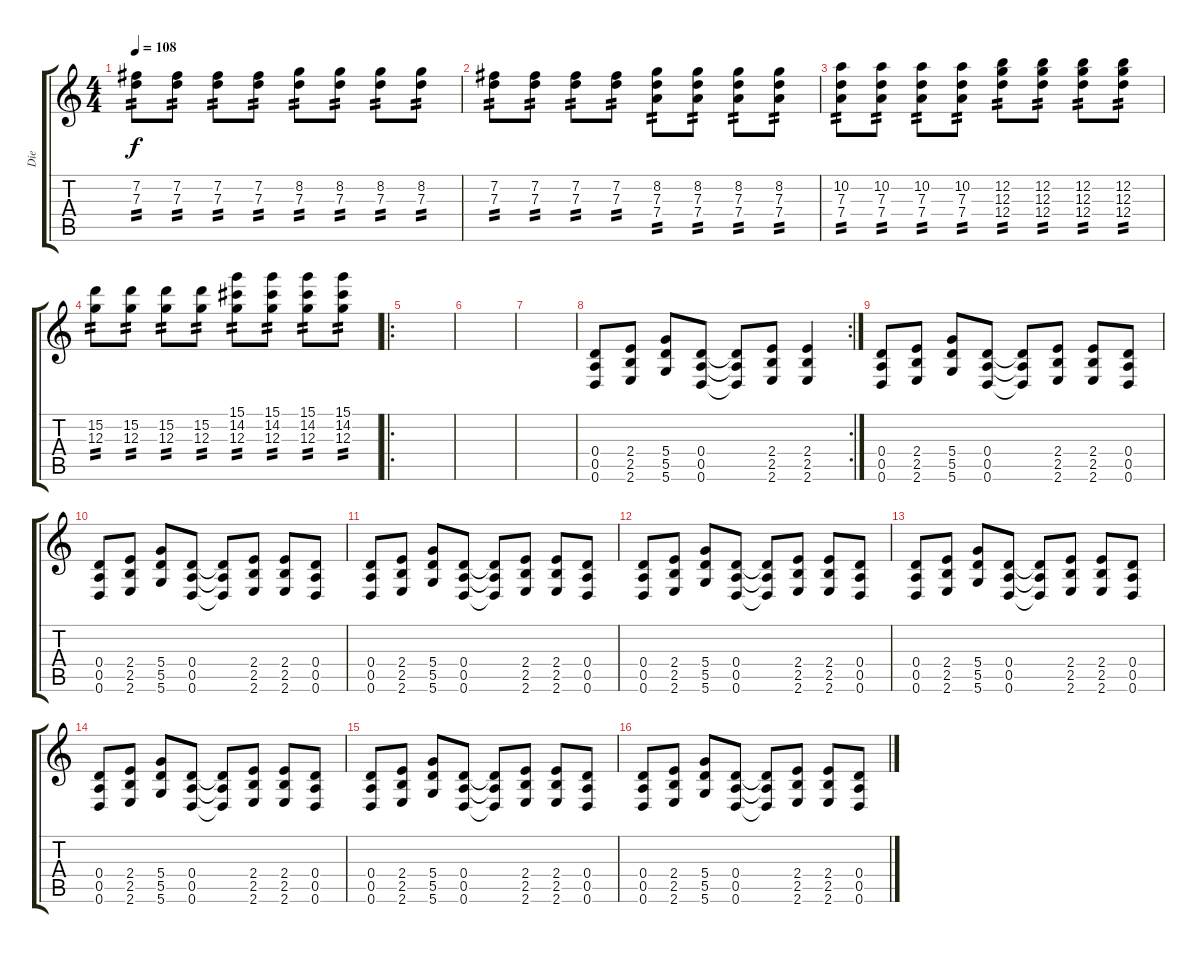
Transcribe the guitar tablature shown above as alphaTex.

\track ("Die" "Die") {instrument electricguitarclean}
\staff {score tabs}
\tuning (E4 B3 G3 D3 A2 D2) {hide}
\ts (4 4)
\tempo 108
\clef g2
\ks c
(7.2 7.3).8{tp 2 dy f} (7.2 7.3).8{tp 2} (7.2 7.3).8{tp 2} (7.2 7.3).8{tp 2} (8.2 7.3).8{tp 2} (8.2 7.3).8{tp 2} (8.2 7.3).8{tp 2} (8.2 7.3).8{tp 2} |
(7.2 7.3).8{tp 2} (7.2 7.3).8{tp 2} (7.2 7.3).8{tp 2} (7.2 7.3).8{tp 2} (8.2 7.3 7.4).8{tp 2} (8.2 7.3 7.4).8{tp 2} (8.2 7.3 7.4).8{tp 2} (8.2 7.3 7.4).8{tp 2} |
(10.2 7.3 7.4).8{tp 2} (10.2 7.3 7.4).8{tp 2} (10.2 7.3 7.4).8{tp 2} (10.2 7.3 7.4).8{tp 2} (12.2 12.3 12.4).8{tp 2} (12.2 12.3 12.4).8{tp 2} (12.2 12.3 12.4).8{tp 2} (12.2 12.3 12.4).8{tp 2} |
(15.2 12.3).8{tp 2} (15.2 12.3).8{tp 2} (15.2 12.3).8{tp 2} (15.2 12.3).8{tp 2} (15.1 14.2 12.3).8{tp 2} (15.1 14.2 12.3).8{tp 2} (15.1 14.2 12.3).8{tp 2} (15.1 14.2 12.3).8{tp 2} |
\ro
|
|
|
\rc 2
(0.4 0.5 0.6).8{instrument overdrivenguitar} (2.4 2.5 2.6).8 (5.4 5.5 5.6).8 (0.4 0.5 0.6).8 (0.4{t} 0.5{t} 0.6{t}).8 (2.4 2.5 2.6).8 (2.4 2.5 2.6).4 |
(0.4 0.5 0.6).8{instrument overdrivenguitar} (2.4 2.5 2.6).8 (5.4 5.5 5.6).8 (0.4 0.5 0.6).8 (0.4{t} 0.5{t} 0.6{t}).8 (2.4 2.5 2.6).8 (2.4 2.5 2.6).8 (0.4 0.5 0.6).8 |
(0.4 0.5 0.6).8 (2.4 2.5 2.6).8 (5.4 5.5 5.6).8 (0.4 0.5 0.6).8 (0.4{t} 0.5{t} 0.6{t}).8 (2.4 2.5 2.6).8 (2.4 2.5 2.6).8 (0.4 0.5 0.6).8 |
(0.4 0.5 0.6).8 (2.4 2.5 2.6).8 (5.4 5.5 5.6).8 (0.4 0.5 0.6).8 (0.4{t} 0.5{t} 0.6{t}).8 (2.4 2.5 2.6).8 (2.4 2.5 2.6).8 (0.4 0.5 0.6).8 |
(0.4 0.5 0.6).8 (2.4 2.5 2.6).8 (5.4 5.5 5.6).8 (0.4 0.5 0.6).8 (0.4{t} 0.5{t} 0.6{t}).8 (2.4 2.5 2.6).8 (2.4 2.5 2.6).8 (0.4 0.5 0.6).8 |
(0.4 0.5 0.6).8 (2.4 2.5 2.6).8 (5.4 5.5 5.6).8 (0.4 0.5 0.6).8 (0.4{t} 0.5{t} 0.6{t}).8 (2.4 2.5 2.6).8 (2.4 2.5 2.6).8 (0.4 0.5 0.6).8 |
(0.4 0.5 0.6).8 (2.4 2.5 2.6).8 (5.4 5.5 5.6).8 (0.4 0.5 0.6).8 (0.4{t} 0.5{t} 0.6{t}).8 (2.4 2.5 2.6).8 (2.4 2.5 2.6).8 (0.4 0.5 0.6).8 |
(0.4 0.5 0.6).8 (2.4 2.5 2.6).8 (5.4 5.5 5.6).8 (0.4 0.5 0.6).8 (0.4{t} 0.5{t} 0.6{t}).8 (2.4 2.5 2.6).8 (2.4 2.5 2.6).8 (0.4 0.5 0.6).8 |
(0.4 0.5 0.6).8 (2.4 2.5 2.6).8 (5.4 5.5 5.6).8 (0.4 0.5 0.6).8 (0.4{t} 0.5{t} 0.6{t}).8 (2.4 2.5 2.6).8 (2.4 2.5 2.6).8 (0.4 0.5 0.6).8
